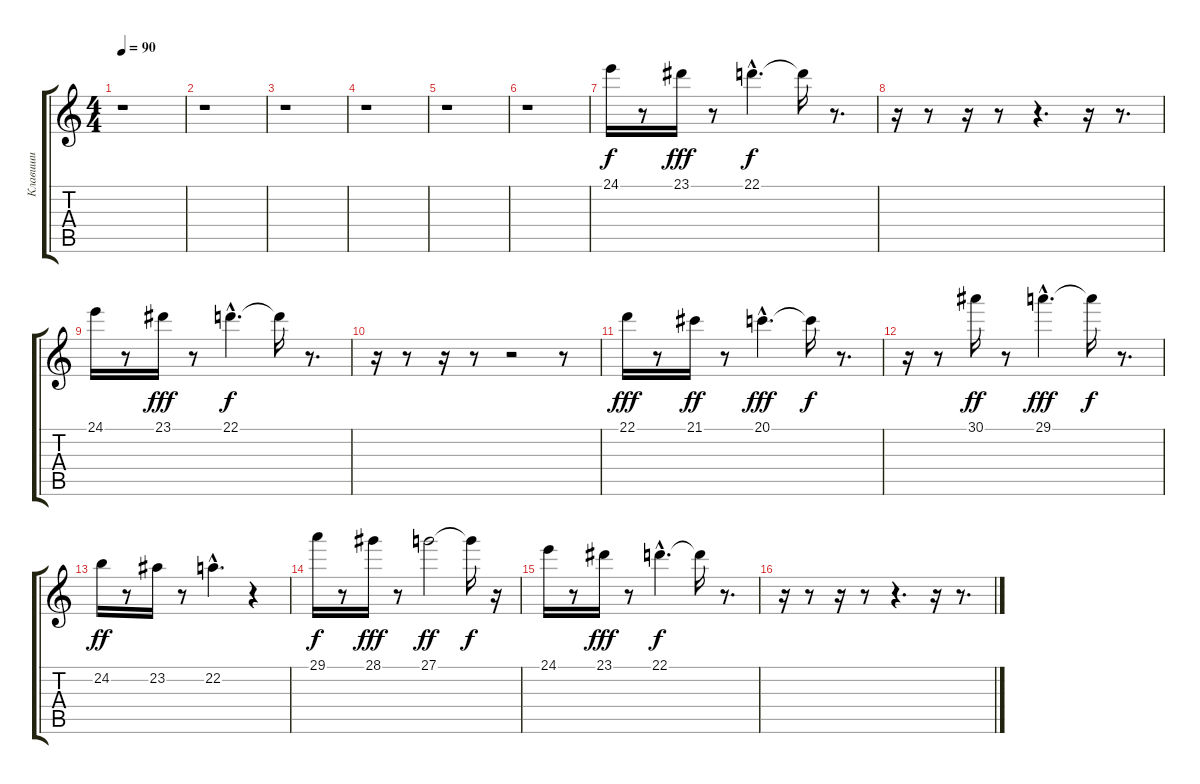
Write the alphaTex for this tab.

\track ("Клавиши" "Клавиши") {instrument tinklebell}
\staff {score tabs}
\tuning (E4 B3 G3 D3 A2 E2) {hide}
\ts (4 4)
\tempo 90
\clef g2
\ks c
r.1{dy f} |
r.1 |
r.1 |
r.1 |
r.1 |
r.1 |
24.1.16 r.8 23.1.16{dy fff} r.8 22.1{hac}.4{d dy f} 22.1{t}.16 r.8{d} |
r.16 r.8 r.16 r.8 r.4{d} r.16 r.8{d} |
24.1.16 r.8 23.1.16{dy fff} r.8 22.1{hac}.4{d dy f} 22.1{t}.16 r.8{d} |
r.16 r.8 r.16 r.8 r.2 r.8 |
22.1.16{dy fff} r.8 21.1.16{dy ff} r.8 20.1{hac}.4{d dy fff} 20.1{t}.16{dy f} r.8{d} |
r.16 r.8 30.1.16{dy ff} r.8 29.1{hac}.4{d dy fff} 29.1{t}.16{dy f} r.8{d} |
24.2.16{dy ff} r.8 23.2.16 r.8 22.2{hac}.4{d} r.4 |
29.1.16{dy f} r.8 28.1.16{dy fff} r.8 27.1.2{dy ff} 27.1{t}.16{dy f} r.16 |
24.1.16 r.8 23.1.16{dy fff} r.8 22.1{hac}.4{d dy f} 22.1{t}.16 r.8{d} |
r.16 r.8 r.16 r.8 r.4{d} r.16 r.8{d}
